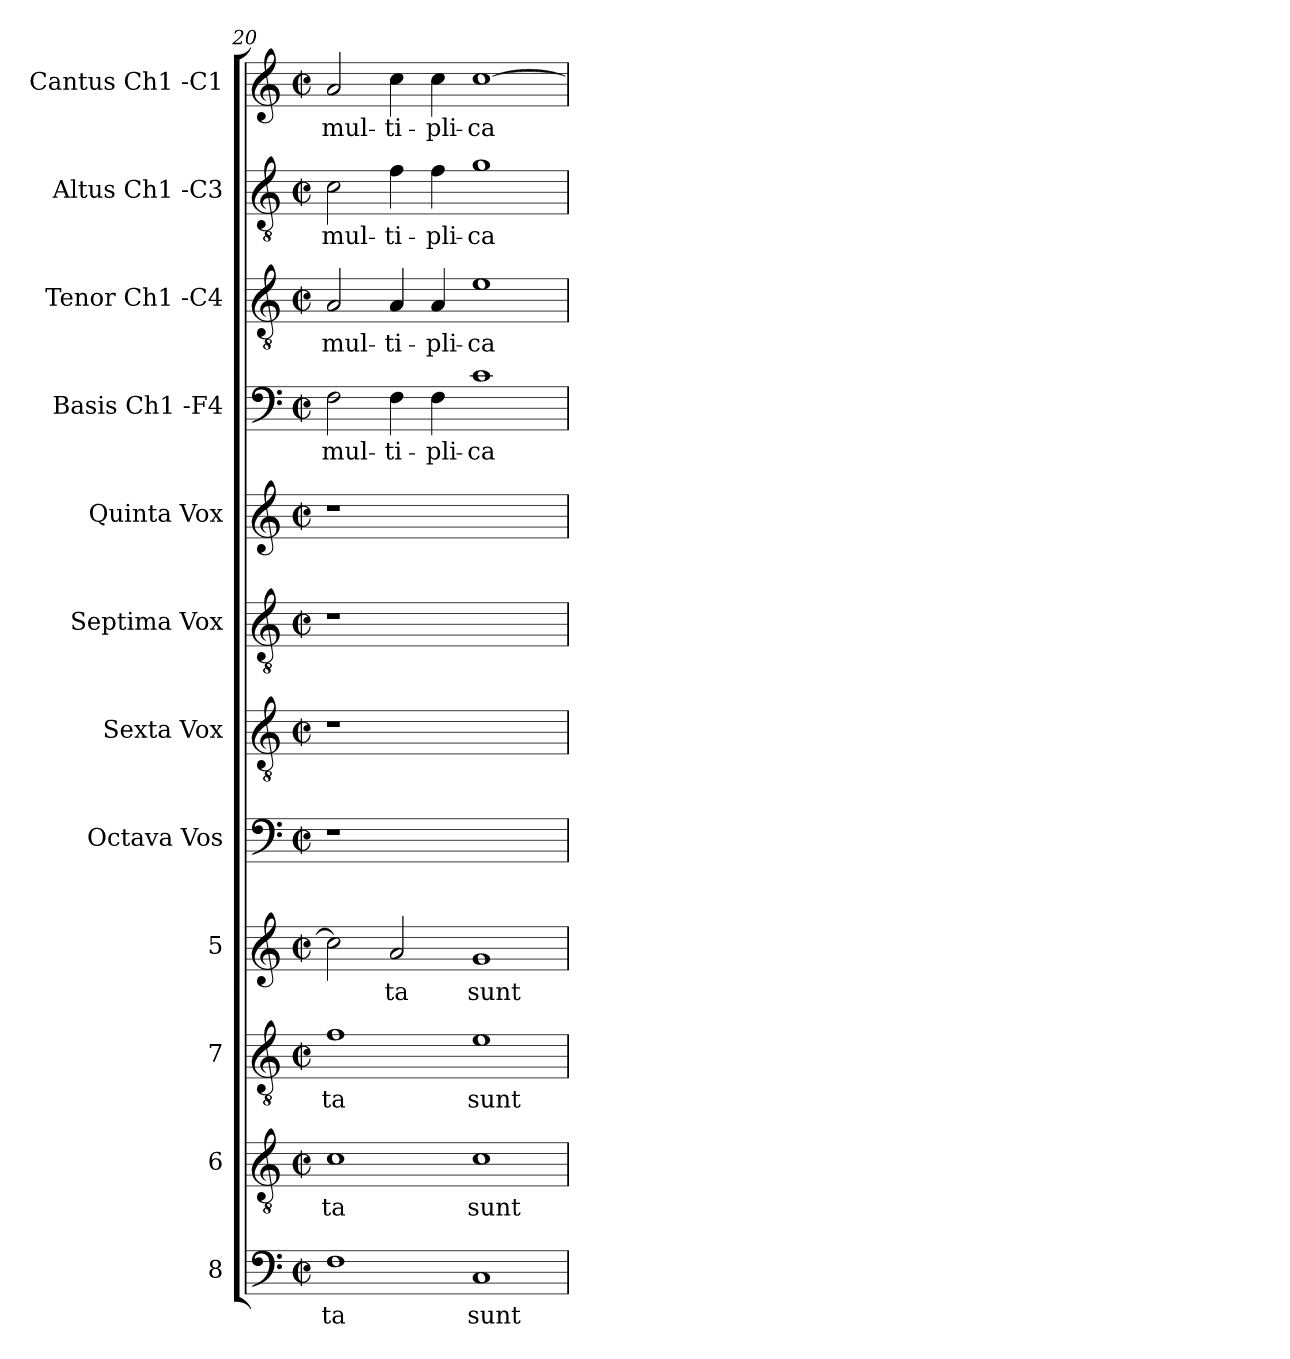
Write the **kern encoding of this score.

**kern	**text	**kern	**text	**kern	**text	**kern	**text	**kern	**kern	**kern	**kern	**kern	**text	**kern	**text	**kern	**text	**kern	**text
*part12	*part12	*part11	*part11	*part10	*part10	*part9	*part9	*part8	*part7	*part6	*part5	*part4	*part4	*part3	*part3	*part2	*part2	*part1	*part1
*staff12	*staff12	*staff11	*staff11	*staff10	*staff10	*staff9	*staff9	*staff8	*staff7	*staff6	*staff5	*staff4	*staff4	*staff3	*staff3	*staff2	*staff2	*staff1	*staff1
*I"8	*	*I"6	*	*I"7	*	*I"5	*	*I"Octava  Vos	*I"Sexta  Vox	*I"Septima  Vox	*I"Quinta  Vox	*I"Basis  Ch1 -F4	*	*I"Tenor  Ch1 -C4	*	*I"Altus  Ch1 -C3	*	*I"Cantus  Ch1 -C1	*
*	*	*	*	*	*	*	*	*	*	*	*	*I'B	*	*I'T	*	*I'A	*	*I'C	*
*clefF4	*	*clefGv2	*	*clefGv2	*	*clefG2	*	*clefF4	*clefGv2	*clefGv2	*clefG2	*clefF4	*	*clefGv2	*	*clefGv2	*	*clefG2	*
*k[]	*	*k[]	*	*k[]	*	*k[]	*	*k[]	*k[]	*k[]	*k[]	*k[]	*	*k[]	*	*k[]	*	*k[]	*
*C:	*	*C:	*	*C:	*	*C:	*	*C:	*C:	*C:	*C:	*C:	*	*C:	*	*C:	*	*C:	*
*M2/2	*	*M2/2	*	*M2/2	*	*M2/2	*	*M2/2	*M2/2	*M2/2	*M2/2	*M2/2	*	*M2/2	*	*M2/2	*	*M2/2	*
*met(c|)	*	*met(c|)	*	*met(c|)	*	*met(c|)	*	*met(c|)	*met(c|)	*met(c|)	*met(c|)	*met(c|)	*	*met(c|)	*	*met(c|)	*	*met(c|)	*
=20	=20	=20	=20	=20	=20	=20	=20	=20	=20	=20	=20	=20	=20	=20	=20	=20	=20	=20	=20
!	!LO:LY:b:cj	!	!LO:LY:b:cj	!	!LO:LY:b:cj	!	!LO:LY:b:cj	!	!	!	!	!	!LO:LY:b:cj	!	!LO:LY:b:cj	!	!LO:LY:b:cj	!	!LO:LY:b:cj
1F	-ta	1c	-ta	1f	-ta	2cc\]	--	1r	1r	1r	1r	2F\	mul-	2A/	mul-	2c\	mul-	2a/	mul-
!	!	!	!	!	!	!	!LO:LY:b:cj	!	!	!	!	!	!LO:LY:b:cj	!	!LO:LY:b:cj	!	!LO:LY:b:cj	!	!LO:LY:b:cj
.	.	.	.	.	.	2a/	-ta	.	.	.	.	4F\	-ti-	4A/	-ti-	4f\	-ti-	4cc\	-ti-
!	!	!	!	!	!	!	!	!	!	!	!	!	!LO:LY:b:cj	!	!LO:LY:b:cj	!	!LO:LY:b:cj	!	!LO:LY:b:cj
.	.	.	.	.	.	.	.	.	.	.	.	4F\	-pli-	4A/	-pli-	4f\	-pli-	4cc\	-pli-
!	!LO:LY:b:cj	!	!LO:LY:b:cj	!	!LO:LY:b:cj	!	!LO:LY:b:cj	!	!	!	!	!	!LO:LY:b:cj	!	!LO:LY:b:cj	!	!LO:LY:b:cj	!	!LO:LY:b:cj
1C	sunt	1c	sunt	1e	sunt	1g	sunt	1ryy	1ryy	1ryy	1ryy	1c	-ca-	1e	-ca-	1g	-ca-	[>1cc	-ca-
=	=	=	=	=	=	=	=	=	=	=	=	=	=	=	=	=	=	=	=
*-	*-	*-	*-	*-	*-	*-	*-	*-	*-	*-	*-	*-	*-	*-	*-	*-	*-	*-	*-
